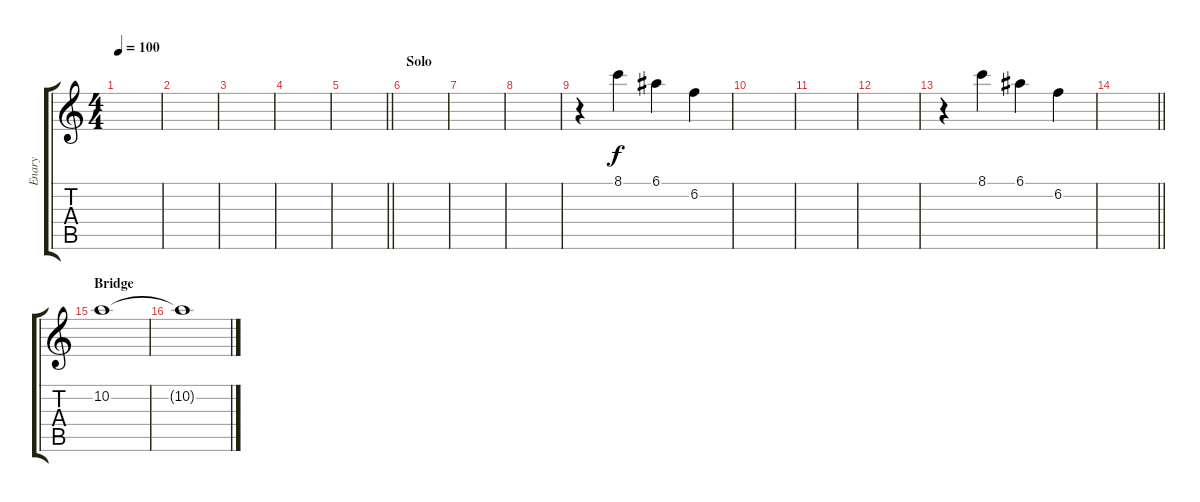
\track ("Enary" "Enary") {instrument electricguitarjazz}
\staff {score tabs}
\tuning (E4 B3 G3 D3 A2 E2) {hide}
\ts (4 4)
\tempo 100
\clef g2
\ks c
|
|
|
|
\barLineRight lightlight
|
\section ("" "Solo")
|
|
|
r.4{volume 8 instrument electricguitarjazz} 8.1.4 6.1.4 6.2.4 |
|
|
|
r.4 8.1.4 6.1.4 6.2.4 |
\barLineRight lightlight
|
\section ("" "Bridge")
10.2.1{volume 7 instrument stringensemble1} |
10.2{t}.1
